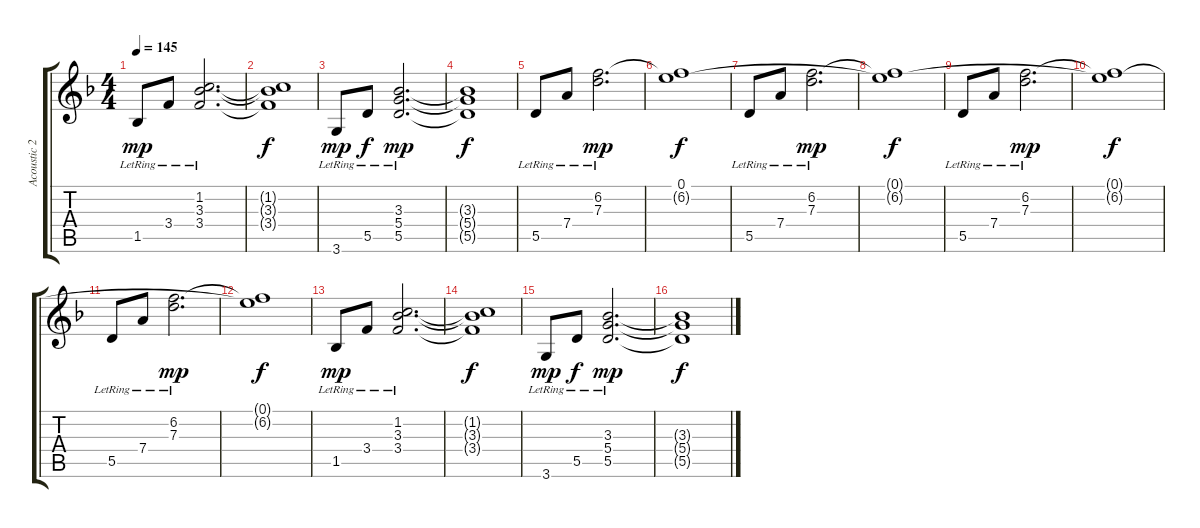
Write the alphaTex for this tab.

\track ("Acoustic 2" "Acoustic 2") {instrument acousticguitarnylon}
\staff {score tabs}
\tuning (E4 B3 G3 D3 A2 E2) {hide}
\ts (4 4)
\tempo 145
\clef g2
\ks f
1.5{lr}.8{dy mp} 3.4{lr}.8 (1.2{lr} 3.3{lr} 3.4{lr}).2{d} |
(1.2{t} 3.3{t} 3.4{t}).1{dy f} |
3.6{lr}.8{dy mp} 5.5{lr}.8{dy f} (3.3{lr} 5.4{lr} 5.5{lr}).2{d dy mp} |
(3.3{t} 5.4{t} 5.5{t}).1{dy f} |
5.5{lr}.8 7.4{lr}.8 (6.2{lr} 7.3{lr}).2{d dy mp} |
(0.1 6.2{t}).1{dy f} |
5.5{lr}.8 7.4{lr}.8 (6.2{lr} 7.3{lr}).2{d dy mp} |
(0.1{t} 6.2{t}).1{dy f} |
5.5{lr}.8 7.4{lr}.8 (6.2{lr} 7.3{lr}).2{d dy mp} |
(0.1{t} 6.2{t}).1{dy f} |
5.5{lr}.8 7.4{lr}.8 (6.2{lr} 7.3{lr}).2{d dy mp} |
(0.1{t} 6.2{t}).1{dy f} |
1.5{lr}.8{dy mp} 3.4{lr}.8 (1.2{lr} 3.3{lr} 3.4{lr}).2{d} |
(1.2{t} 3.3{t} 3.4{t}).1{dy f} |
3.6{lr}.8{dy mp} 5.5{lr}.8{dy f} (3.3{lr} 5.4{lr} 5.5{lr}).2{d dy mp} |
(3.3{t} 5.4{t} 5.5{t}).1{dy f}
